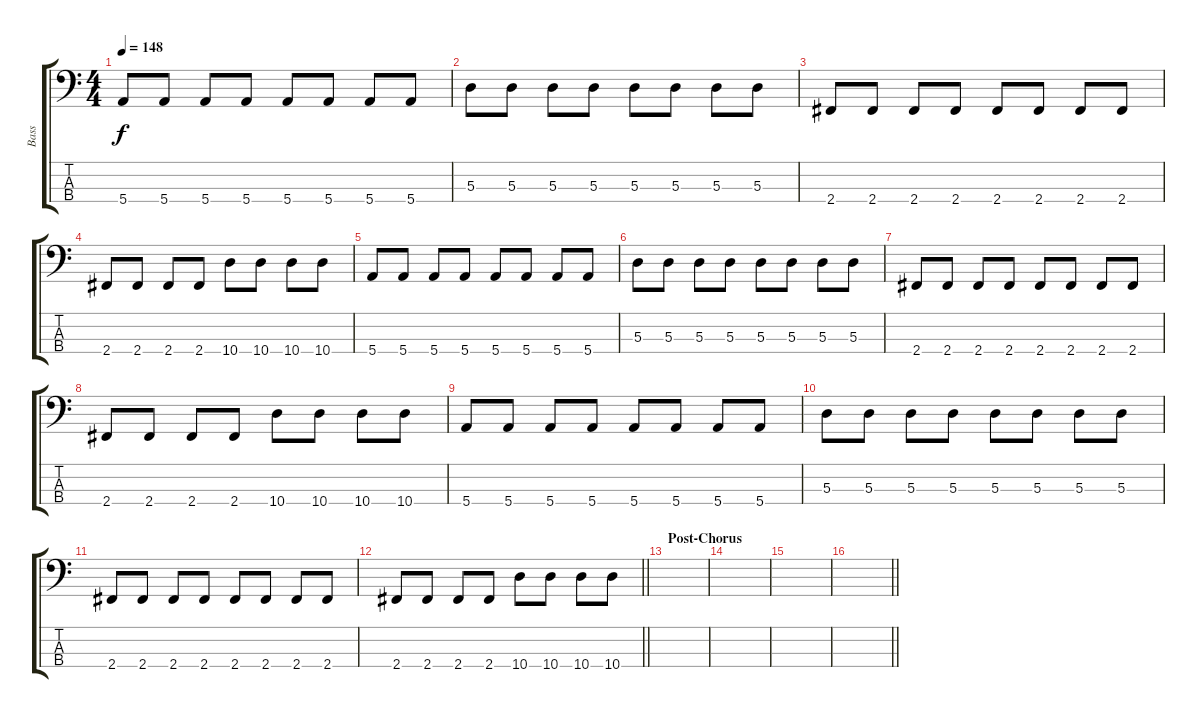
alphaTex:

\track ("Bass" "Bass") {instrument electricbassfinger}
\staff {score tabs}
\tuning (G2 D2 A1 E1) {hide}
\ts (4 4)
\tempo 148
\clef f4
\ks c
5.4.8{dy f} 5.4.8 5.4.8 5.4.8 5.4.8 5.4.8 5.4.8 5.4.8 |
5.3.8 5.3.8 5.3.8 5.3.8 5.3.8 5.3.8 5.3.8 5.3.8 |
2.4.8 2.4.8 2.4.8 2.4.8 2.4.8 2.4.8 2.4.8 2.4.8 |
2.4.8 2.4.8 2.4.8 2.4.8 10.4.8 10.4.8 10.4.8 10.4.8 |
5.4.8 5.4.8 5.4.8 5.4.8 5.4.8 5.4.8 5.4.8 5.4.8 |
5.3.8 5.3.8 5.3.8 5.3.8 5.3.8 5.3.8 5.3.8 5.3.8 |
2.4.8 2.4.8 2.4.8 2.4.8 2.4.8 2.4.8 2.4.8 2.4.8 |
2.4.8 2.4.8 2.4.8 2.4.8 10.4.8 10.4.8 10.4.8 10.4.8 |
5.4.8 5.4.8 5.4.8 5.4.8 5.4.8 5.4.8 5.4.8 5.4.8 |
5.3.8 5.3.8 5.3.8 5.3.8 5.3.8 5.3.8 5.3.8 5.3.8 |
2.4.8 2.4.8 2.4.8 2.4.8 2.4.8 2.4.8 2.4.8 2.4.8 |
\barLineRight lightlight
2.4.8 2.4.8 2.4.8 2.4.8 10.4.8 10.4.8 10.4.8 10.4.8 |
\section ("" "Post-Chorus")
|
|
|
\barLineRight lightlight
